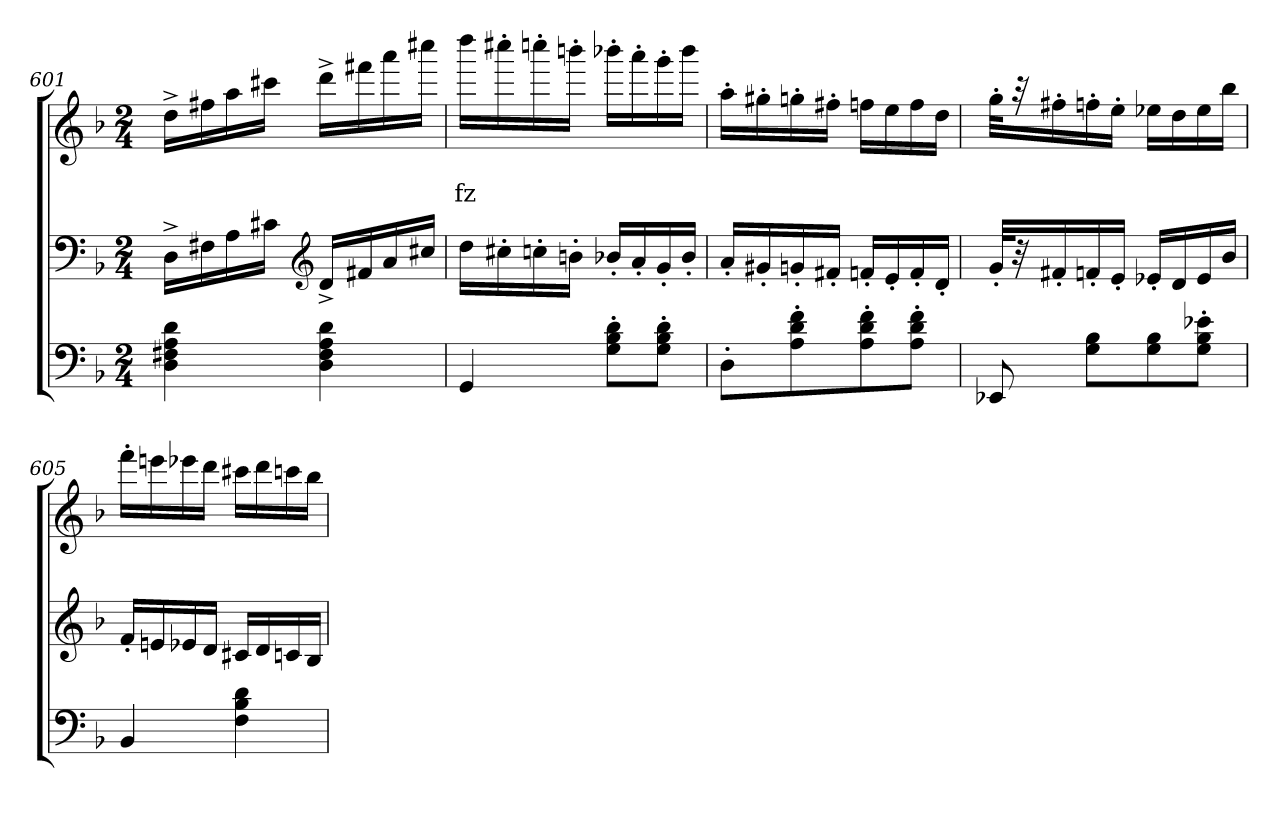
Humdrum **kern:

**kern	**kern	**kern	**text	**text
*part3	*part2	*part1	*part1	*part1
*staff3	*staff2	*staff1	*staff1	*staff1
*clefF4	*clefF4	*clefG2	*	*
*k[b-]	*k[b-]	*k[b-]	*	*
*M2/4	*M2/4	*M2/4	*	*
=601	=601	=601	=601	=601
4d 4A 4F#X 4D	16D^>LL	16dd^>LL	.	.
.	16F#X	16ff#X	.	.
.	16A	16aa	.	.
.	16c#XJJ	16ccc#XJJ	.	.
*	*clefG2	*	*	*
4d 4A 4F# 4D	16d^>LL	16ddd^>LL	.	.
.	16f#	16fff#	.	.
.	16a	16aaa	.	.
.	16cc#JJ	16cccc#JJ	.	.
=602	=602	=602	=602	=602
4GG	16ddLL	16ddddLL	.	fz
.	16cc#X'>	16cccc#X'>	.	.
.	16ccn'>	16ccccn'>	.	.
.	16bn'>JJ	16bbbn'>JJ	.	.
8d'> 8B-'> 8G'>L	16b-X'>LL	16bbb-X'>LL	.	.
.	16a'>	16aaa'>	.	.
8d'> 8B-'> 8G'>J	16g'>	16ggg'>	.	.
.	16b-'>JJ	16bbb-JJ	.	.
=603	=603	=603	=603	=603
8D'>L	16a'>LL	16aa'>LL	.	.
.	16g#X'>	16gg#X'>	.	.
8f'> 8d'> 8A'>	16gn'>	16ggn'>	.	.
.	16f#X'>JJ	16ff#X'>JJ	.	.
8f'> 8d'> 8A'>	16fn'>LL	16ffnLL	.	.
.	16e'>	16ee	.	.
8f'> 8d'> 8A'>J	16f'>	16ff	.	.
.	16d'>JJ	16ddJJ	.	.
=604	=604	=604	=604	=604
8EE-X	32g'>KLL	32gg'>KLL	.	.
.	32r	32r	.	.
.	16f#X'>	16ff#X'>	.	.
8B- 8GL	16fn'>	16ffn'>	.	.
.	16e'>JJ	16ee'>JJ	.	.
8B- 8G	16e-X'>LL	16ee-XLL	.	.
.	16d	16dd	.	.
8e-'> 8B-'> 8G'>J	16e-	16ee-	.	.
.	16b-JJ	16bb-JJ	.	.
=605	=605	=605	=605	=605
4BB-	16f'>LL	16fff'>LL	.	.
.	16en	16eeen	.	.
.	16e-X	16eee-X	.	.
.	16dJJ	16dddJJ	.	.
4d 4B- 4F	16c#XLL	16ccc#XLL	.	.
.	16d	16ddd	.	.
.	16cn	16cccn	.	.
.	16B-JJ	16bb-JJ	.	.
=	=	=	=	=
*-	*-	*-	*-	*-
